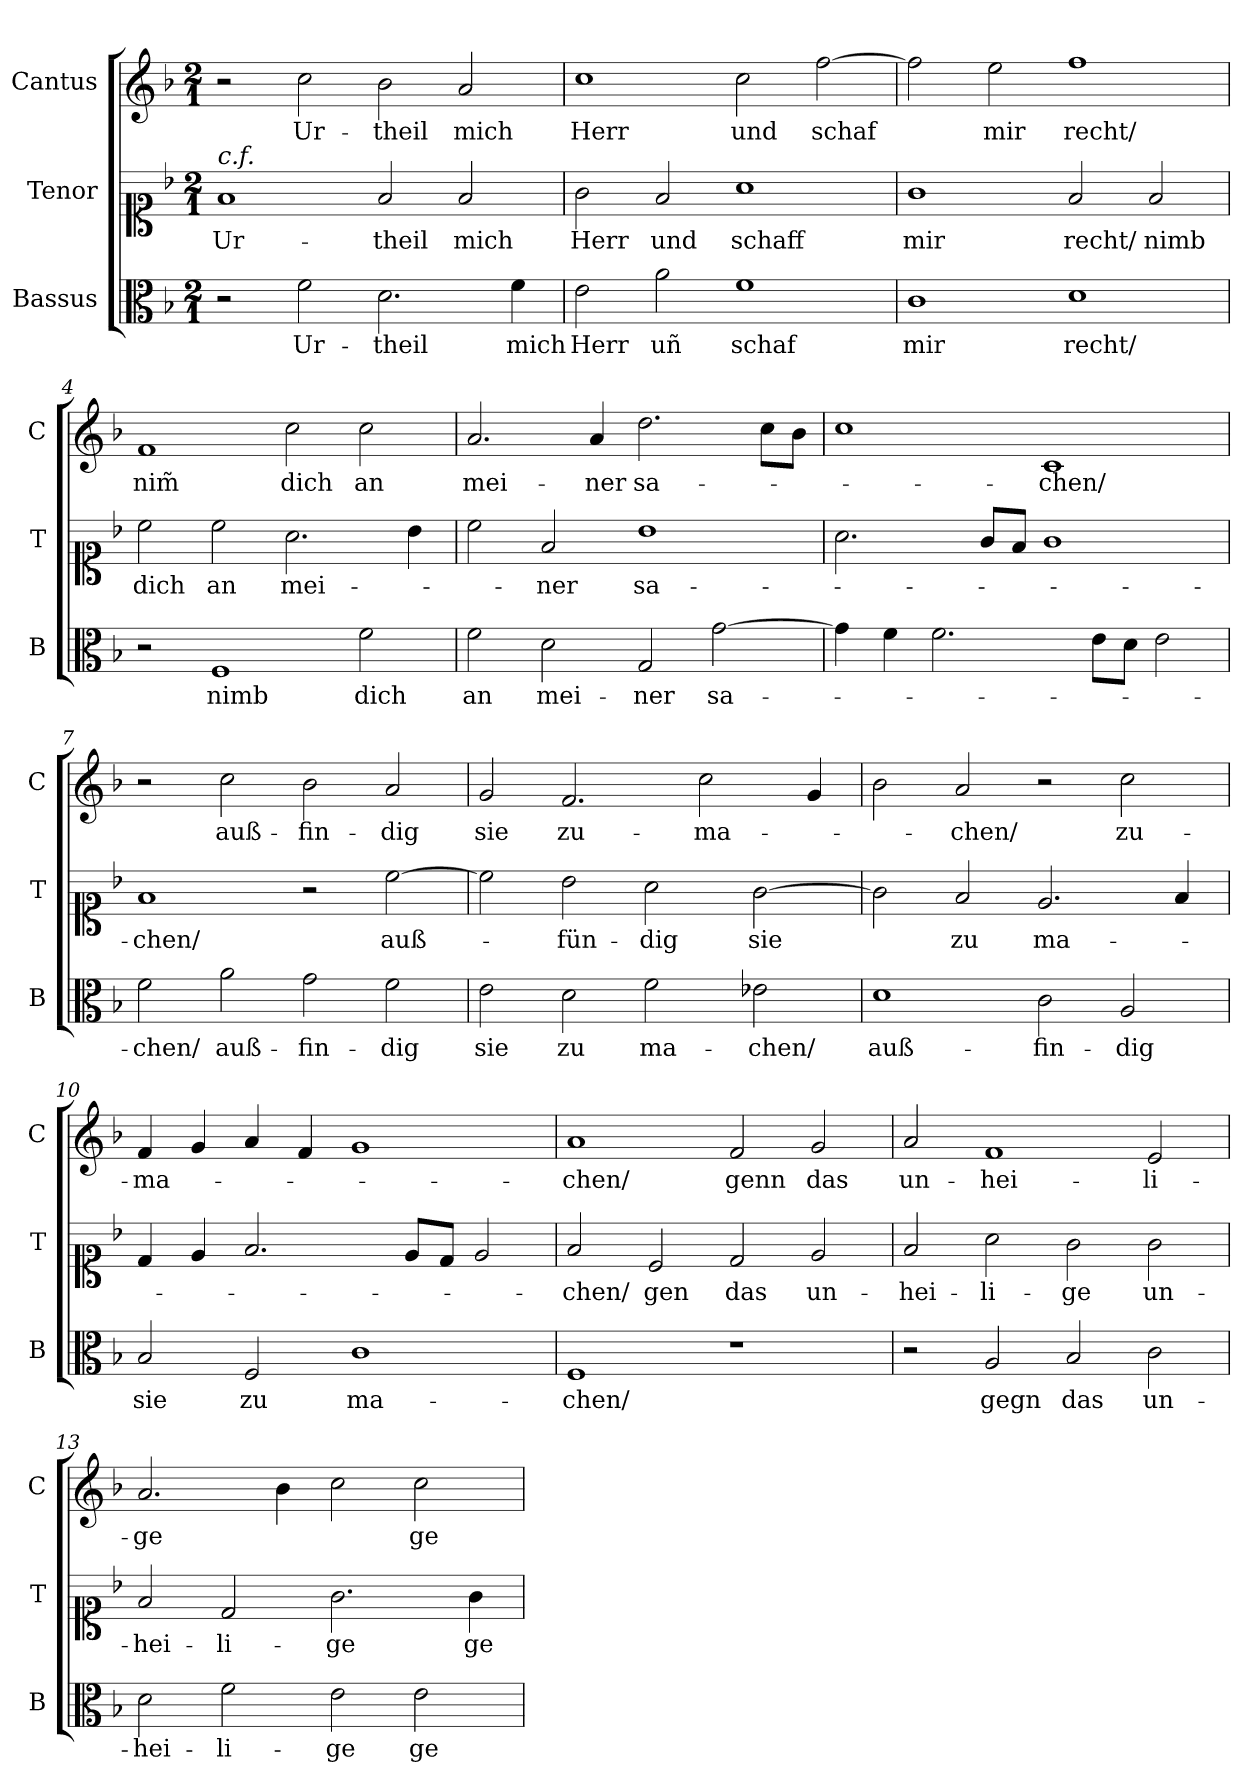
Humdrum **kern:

**kern	**text	**kern	**text	**kern	**text
*part3	*part3	*part2	*part2	*part1	*part1
*staff3	*staff3	*staff2	*staff2	*staff1	*staff1
*I"Bassus	*	*I"Tenor	*	*I"Cantus	*
*I'B	*	*I'T	*	*I'C	*
*clefC3	*	*clefC1	*	*clefG2	*
*k[b-]	*	*k[b-]	*	*k[b-]	*
*F:ion	*	*F:ion	*	*F:ion	*
*M2/1	*	*M2/1	*	*M2/1	*
*MM180	*	*MM180	*	*MM180	*
=1	=1	=1	=1	=1	=1
!	!	!LO:TX:a:i:t=c.f.	!	!	!
2r	.	1f	Ur-	2r	.
2f	Ur-	.	.	2cc	Ur-
2.d	-theil	2f	-theil	2b-	-theil
.	.	2f	mich	2a	mich
4f	mich	.	.	.	.
=2	=2	=2	=2	=2	=2
2e	Herr	2g	Herr	1cc	Herr
2a	uñ	2f	und	.	.
1f	schaf	1a	schaff	2cc	und
.	.	.	.	[2ff	schaf
=3	=3	=3	=3	=3	=3
1c	mir	1g	mir	2ff]	.
.	.	.	.	2ee	mir
1d	recht/	2f	recht/	1ff	recht/
.	.	2f	nimb	.	.
=4	=4	=4	=4	=4	=4
2r	.	2cc	dich	1f	nim̃
1F	nimb	2cc	an	.	.
.	.	2.a	mei-	2cc	dich
2f	dich	.	.	2cc	an
.	.	4b-	.	.	.
=5	=5	=5	=5	=5	=5
2f	an	2cc	.	2.a	mei-
2d	mei-	2f	-ner	.	.
.	.	.	.	4a	-ner
2G	-ner	1b-	sa-	2.dd	sa-
[2g	sa-	.	.	.	.
.	.	.	.	8cc\L	.
.	.	.	.	8b-\J	.
=6	=6	=6	=6	=6	=6
4g]	.	2.a	.	1cc	.
4f	.	.	.	.	.
2.f	.	.	.	.	.
.	.	8g/L	.	.	.
.	.	8f/J	.	.	.
.	.	1g	.	1c	-chen/
8e\L	.	.	.	.	.
8d\J	.	.	.	.	.
2e	.	.	.	.	.
=7	=7	=7	=7	=7	=7
2f	-chen/	1f	-chen/	2r	.
2a	auß-	.	.	2cc	auß-
2g	-fin-	2r	.	2b-	-fin-
2f	-dig	[2cc	auß-	2a	-dig
=8	=8	=8	=8	=8	=8
2e	sie	2cc]	.	2g	sie
2d	zu	2b-	-fün-	2.f	zu-
2f	ma-	2a	-dig	.	.
.	.	.	.	2cc	-ma-
2e-X	-chen/	[2g	sie	.	.
.	.	.	.	4g	.
=9	=9	=9	=9	=9	=9
!	!LO:LY:i	!	!	!	!
1d	auß-	2g]	.	2b-	.
.	.	2f	zu	2a	-chen/
!	!LO:LY:i	!	!	!	!
2c	-fin-	2.e	ma-	2r	.
!	!LO:LY:i	!	!	!	!
2A	-dig	.	.	2cc	zu-
.	.	4f	.	.	.
=10	=10	=10	=10	=10	=10
!	!LO:LY:i	!	!	!	!
2B-	sie	4d	.	4f	-ma-
.	.	4e	.	4g	.
!	!LO:LY:i	!	!	!	!
2F	zu	2.f	.	4a	.
.	.	.	.	4f	.
!	!LO:LY:i	!	!	!	!
1c	ma-	.	.	1g	.
.	.	8e/L	.	.	.
.	.	8d/J	.	.	.
.	.	2e	.	.	.
=11	=11	=11	=11	=11	=11
!	!LO:LY:i	!	!	!	!
1F	-chen/	2f	-chen/	1a	-chen/
.	.	2c	gen	.	.
1r	.	2d	das	2f	genn
.	.	2e	un-	2g	das
=12	=12	=12	=12	=12	=12
2r	.	2f	-hei-	2a	un-
2A	gegn	2a	-li-	1f	-hei-
2B-	das	2g	-ge	.	.
2c	un-	2g	un-	2e	-li-
=13	=13	=13	=13	=13	=13
2d	-hei-	2f	-hei-	2.a	-ge
2f	-li-	2d	-li-	.	.
.	.	.	.	4b-	.
2e	-ge	2.g	-ge	2cc	.
2e	ge-	.	.	2cc	ge-
.	.	4g	ge-	.	.
=	=	=	=	=	=
*-	*-	*-	*-	*-	*-
